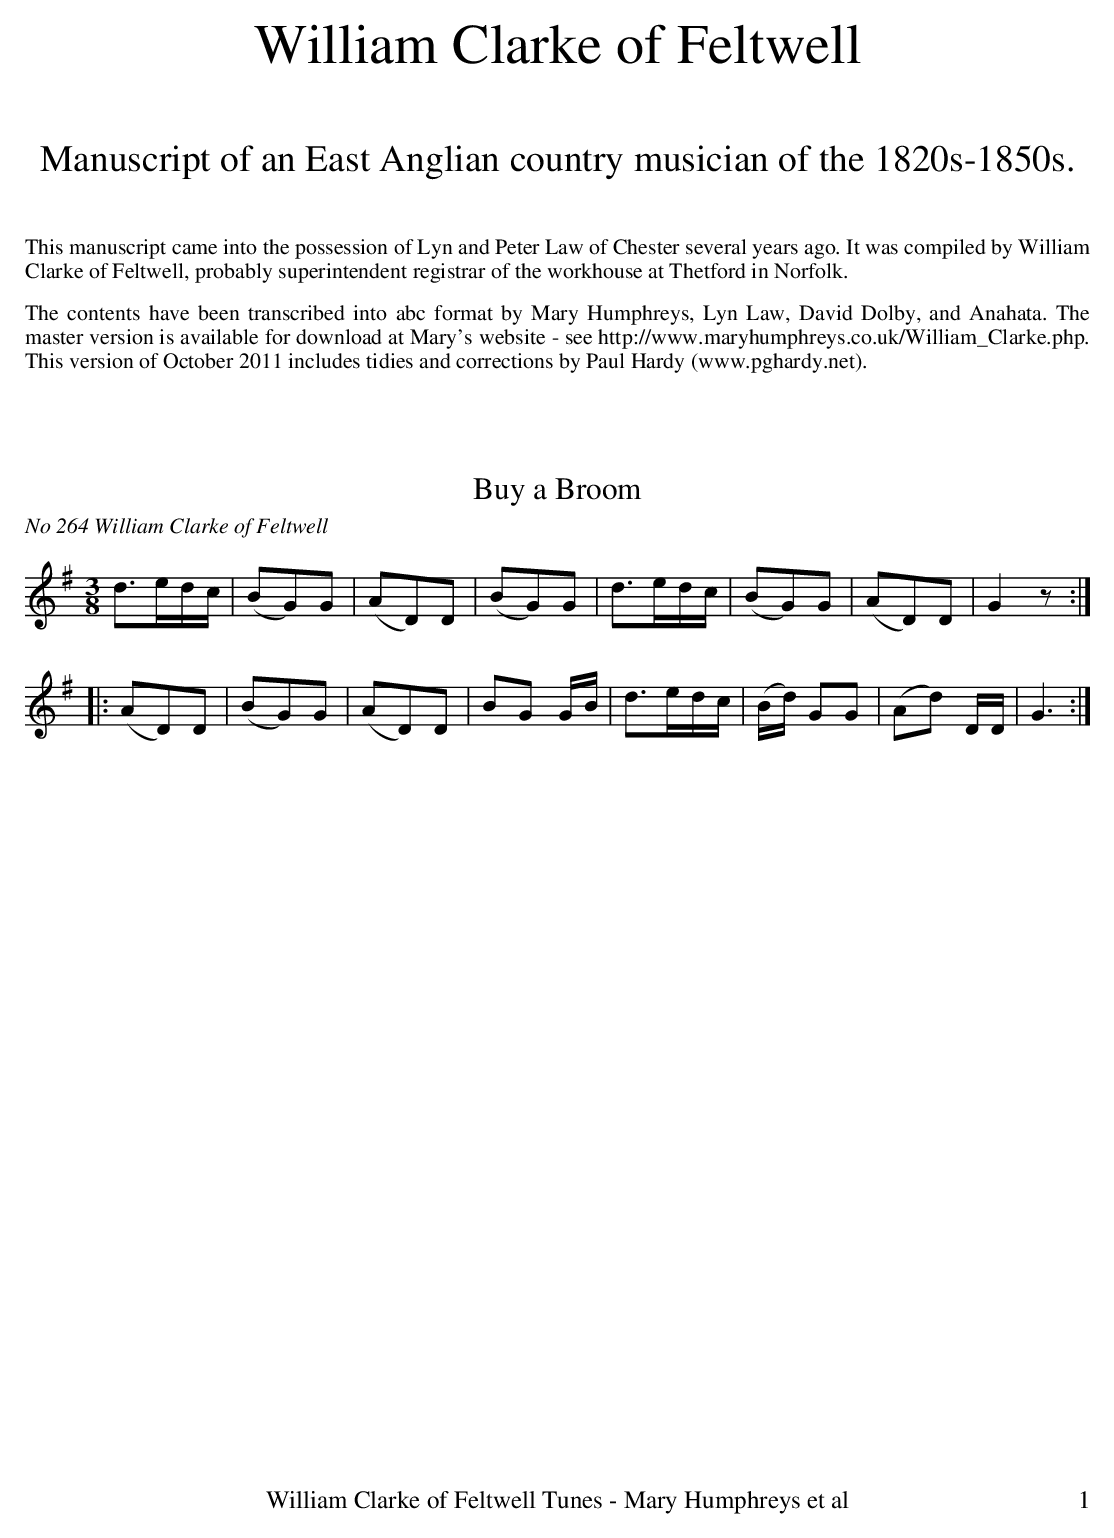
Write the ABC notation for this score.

X:1
T:Buy a Broom
O:No 264 William Clarke of Feltwell
M:3/8
L:1/8
K:G
d3/2e/d/c/|(BG)G|(AD)D|(BG)G|d3/2e/d/c/|(BG)G|(AD)D|G2z:|
|:(AD)D|(BG)G|(AD)D|BG G/B/|d3/2e/d/c/|(B/d/) GG|(Ad) D/D/|G3:|
